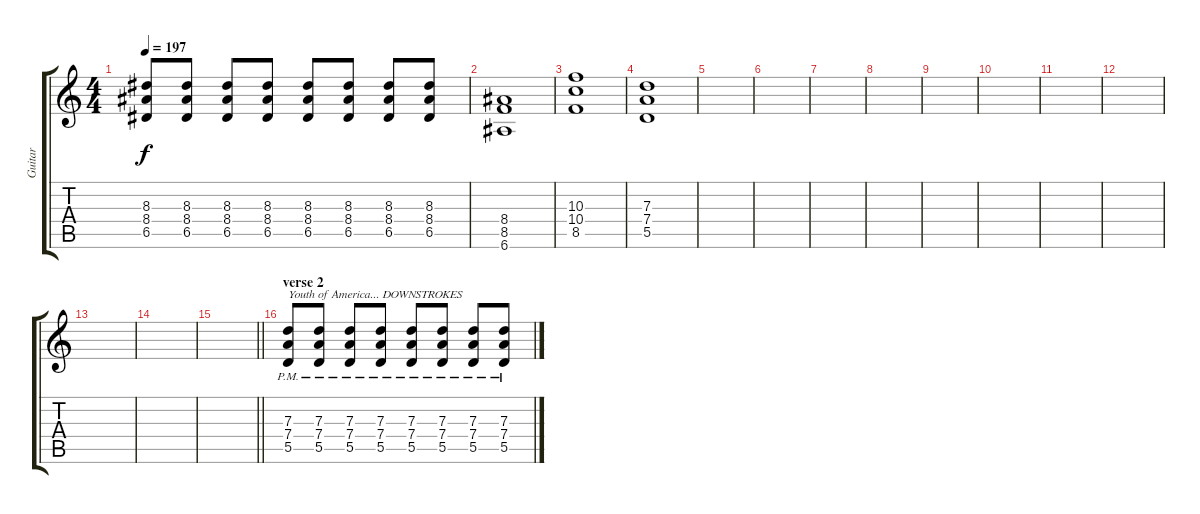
\track ("Guitar" "Guitar") {instrument distortionguitar}
\staff {score tabs}
\tuning (E4 B3 G3 D3 A2 E2) {hide}
\ts (4 4)
\tempo 197
\clef g2
\ks c
(8.3 8.4 6.5).8{dy f} (8.3 8.4 6.5).8 (8.3 8.4 6.5).8 (8.3 8.4 6.5).8 (8.3 8.4 6.5).8 (8.3 8.4 6.5).8 (8.3 8.4 6.5).8 (8.3 8.4 6.5).8 |
(8.4 8.5 6.6).1 |
(10.3 10.4 8.5).1 |
(7.3 7.4 5.5).1 |
|
|
|
|
|
|
|
|
|
|
\barLineRight lightlight
|
\section ("" "verse 2")
(7.3{pm} 7.4{pm} 5.5{pm}).8{txt "Youth of America... DOWNSTROKES"} (7.3{pm} 7.4{pm} 5.5{pm}).8 (7.3{pm} 7.4{pm} 5.5{pm}).8 (7.3{pm} 7.4{pm} 5.5{pm}).8 (7.3{pm} 7.4{pm} 5.5{pm}).8 (7.3{pm} 7.4{pm} 5.5{pm}).8 (7.3{pm} 7.4{pm} 5.5{pm}).8 (7.3{pm} 7.4{pm} 5.5{pm}).8
